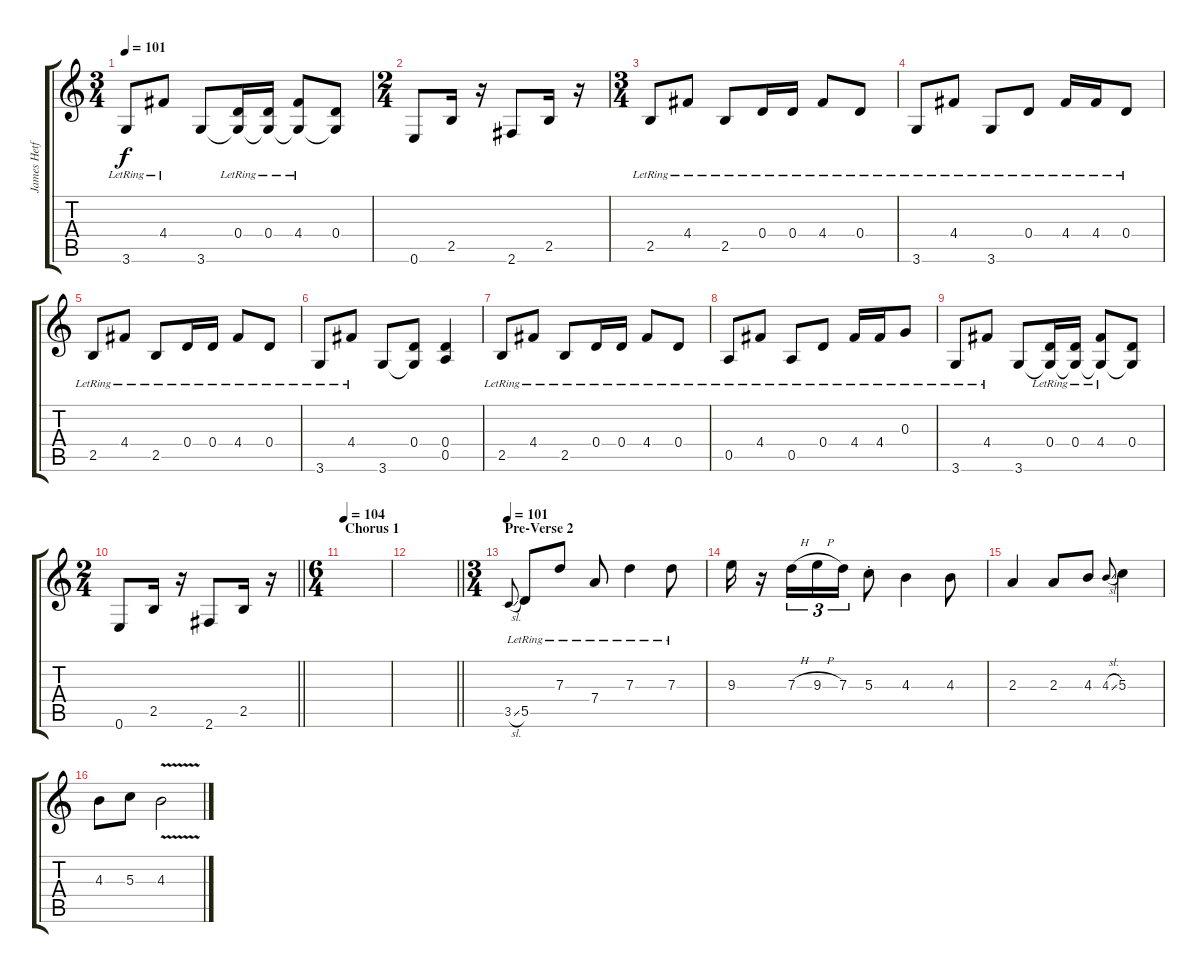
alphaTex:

\track ("James Hetfield (Acoustic)" "James Hetf") {instrument acousticguitarsteel}
\staff {score tabs}
\tuning (E4 B3 G3 D3 A2 E2) {hide}
\ts (3 4)
\tempo 101
\clef g2
\ks c
3.6{lr}.8{dy f} 4.4{lr}.8 3.6.8 (0.4{lr} 3.6{t}).16 (0.4{lr} 3.6{t}).16 (4.4{lr} 3.6{t}).8 (0.4 3.6{t}).8 |
\ts (2 4)
0.6.8 2.5.16 r.16 2.6.8 2.5.16 r.16 |
\ts (3 4)
2.5{lr}.8 4.4{lr}.8 2.5{lr}.8 0.4{lr}.16 0.4{lr}.16 4.4{lr}.8 0.4{lr}.8 |
3.6{lr}.8 4.4{lr}.8 3.6{lr}.8 0.4{lr}.8 4.4{lr}.16 4.4{lr}.16 0.4{lr}.8 |
2.5{lr}.8 4.4{lr}.8 2.5{lr}.8 0.4{lr}.16 0.4{lr}.16 4.4{lr}.8 0.4{lr}.8 |
3.6{lr}.8 4.4{lr}.8 3.6.8 (0.4 3.6{t}).8 (0.4 0.5).4 |
2.5{lr}.8 4.4{lr}.8 2.5{lr}.8 0.4{lr}.16 0.4{lr}.16 4.4{lr}.8 0.4{lr}.8 |
0.5{lr}.8 4.4{lr}.8 0.5{lr}.8 0.4{lr}.8 4.4{lr}.16 4.4{lr}.16 0.3{lr}.8 |
3.6{lr}.8 4.4{lr}.8 3.6.8 (0.4{lr} 3.6{t}).16 (0.4{lr} 3.6{t}).16 (4.4{lr} 3.6{t}).8 (0.4 3.6{t}).8 |
\ts (2 4)
\barLineRight lightlight
0.6.8 2.5.16 r.16 2.6.8 2.5.16 r.16 |
\ts (6 4)
\section ("" "Chorus 1")
\tempo 104
|
\barLineRight lightlight
|
\ts (3 4)
\section ("" "Pre-Verse 2")
\tempo 101
3.5{sl}.8{gr onbeat} 5.5{lr}.8{volume 12} 7.3{lr}.8 7.4{lr}.8 7.3{lr}.4 7.3{lr}.8 |
9.3.16 r.16 7.3{h}.16{tu (3 2)} 9.3{h}.16{tu (3 2)} 7.3.16{tu (3 2)} 5.3{st}.8 4.3.4 4.3.8 |
2.3.4 2.3.8 4.3.8 4.3{sl}.8{gr onbeat} 5.3.4 |
4.3.8 5.3.8 4.3{v}.2
